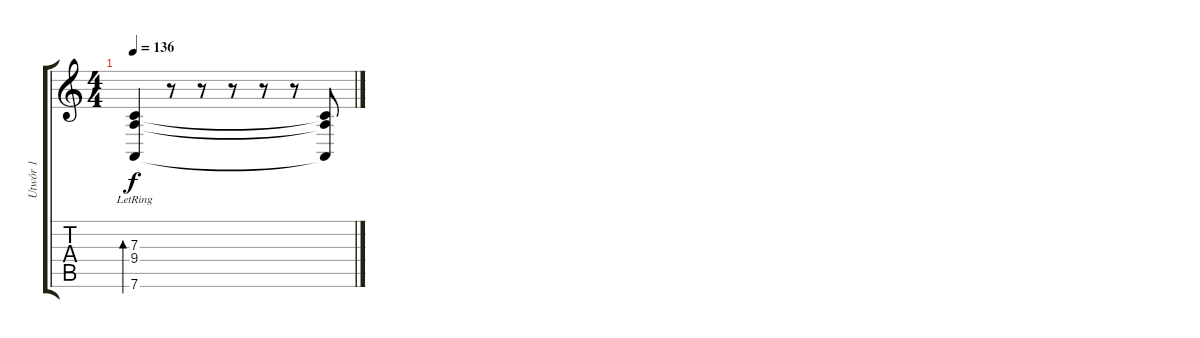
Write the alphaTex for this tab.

\track ("Utwór 1" "Utwór 1") {instrument brightacousticpiano}
\staff {score tabs}
\tuning (D4 A3 F3 C3 G2 D2) {hide}
\ts (4 4)
\tempo 136
\clef g2
\ks c
(7.3 9.4 7.6{lr}).4{bd 480 dy f} r.8 r.8 r.8 r.8 r.8 (7.3{t} 9.4{t} 7.6{t}).8
